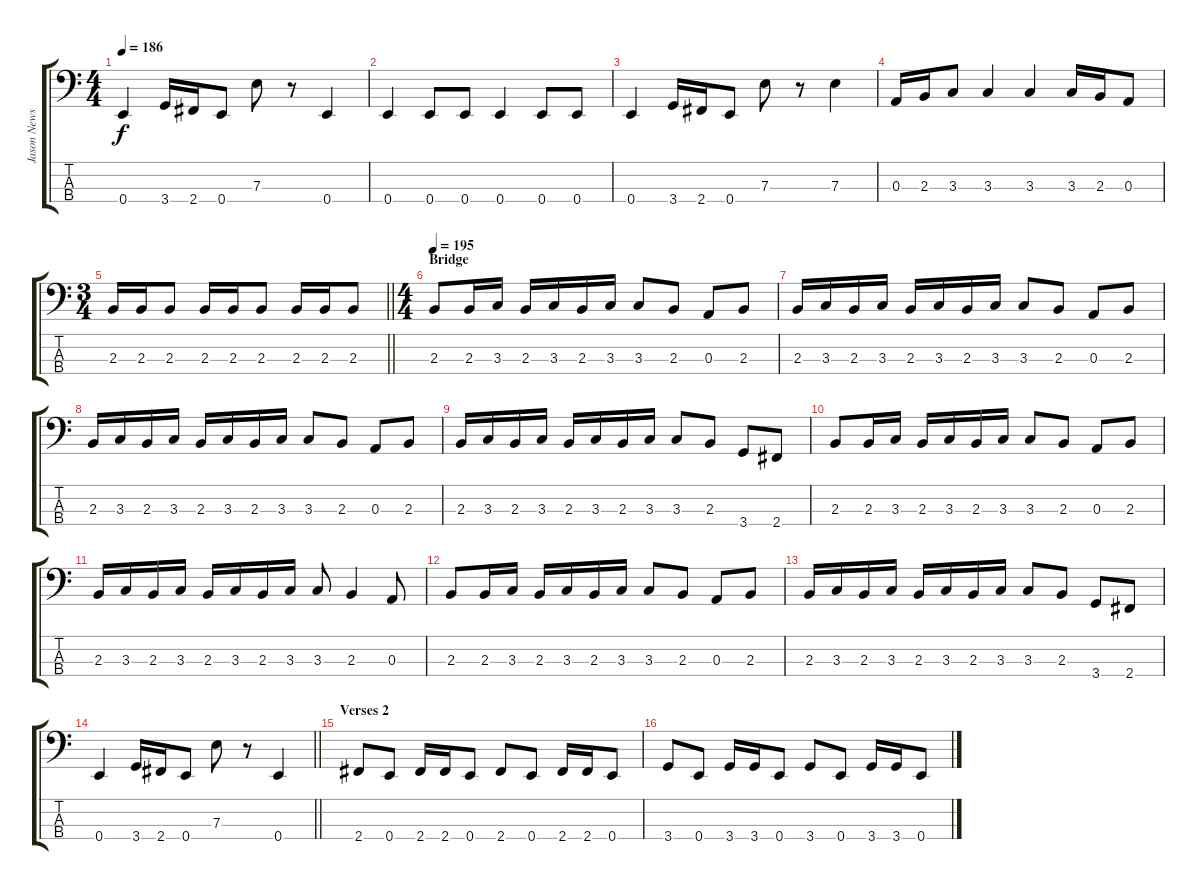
\track ("Jason Newsted" "Jason News") {instrument electricbasspick}
\staff {score tabs}
\tuning (G2 D2 A1 E1) {hide}
\ts (4 4)
\tempo 186
\clef f4
\ks c
0.4.4{dy f} 3.4.16 2.4.16 0.4.8 7.3.8 r.8 0.4.4 |
0.4.4 0.4.8 0.4.8 0.4.4 0.4.8 0.4.8 |
0.4.4 3.4.16 2.4.16 0.4.8 7.3.8 r.8 7.3.4 |
0.3.16 2.3.16 3.3.8 3.3.4 3.3.4 3.3.16 2.3.16 0.3.8 |
\ts (3 4)
\barLineRight lightlight
2.3.16 2.3.16 2.3.8 2.3.16 2.3.16 2.3.8 2.3.16 2.3.16 2.3.8 |
\ts (4 4)
\section ("" "Bridge")
\tempo 195
2.3.8 2.3.16 3.3.16 2.3.16 3.3.16 2.3.16 3.3.16 3.3.8 2.3.8 0.3.8 2.3.8 |
2.3.16 3.3.16 2.3.16 3.3.16 2.3.16 3.3.16 2.3.16 3.3.16 3.3.8 2.3.8 0.3.8 2.3.8 |
2.3.16 3.3.16 2.3.16 3.3.16 2.3.16 3.3.16 2.3.16 3.3.16 3.3.8 2.3.8 0.3.8 2.3.8 |
2.3.16 3.3.16 2.3.16 3.3.16 2.3.16 3.3.16 2.3.16 3.3.16 3.3.8 2.3.8 3.4.8 2.4.8 |
2.3.8 2.3.16 3.3.16 2.3.16 3.3.16 2.3.16 3.3.16 3.3.8 2.3.8 0.3.8 2.3.8 |
2.3.16 3.3.16 2.3.16 3.3.16 2.3.16 3.3.16 2.3.16 3.3.16 3.3.8 2.3.4 0.3.8 |
2.3.8 2.3.16 3.3.16 2.3.16 3.3.16 2.3.16 3.3.16 3.3.8 2.3.8 0.3.8 2.3.8 |
2.3.16 3.3.16 2.3.16 3.3.16 2.3.16 3.3.16 2.3.16 3.3.16 3.3.8 2.3.8 3.4.8 2.4.8 |
\barLineRight lightlight
0.4.4 3.4.16 2.4.16 0.4.8 7.3.8 r.8 0.4.4 |
\section ("" "Verses 2")
2.4.8 0.4.8 2.4.16 2.4.16 0.4.8 2.4.8 0.4.8 2.4.16 2.4.16 0.4.8 |
3.4.8 0.4.8 3.4.16 3.4.16 0.4.8 3.4.8 0.4.8 3.4.16 3.4.16 0.4.8
